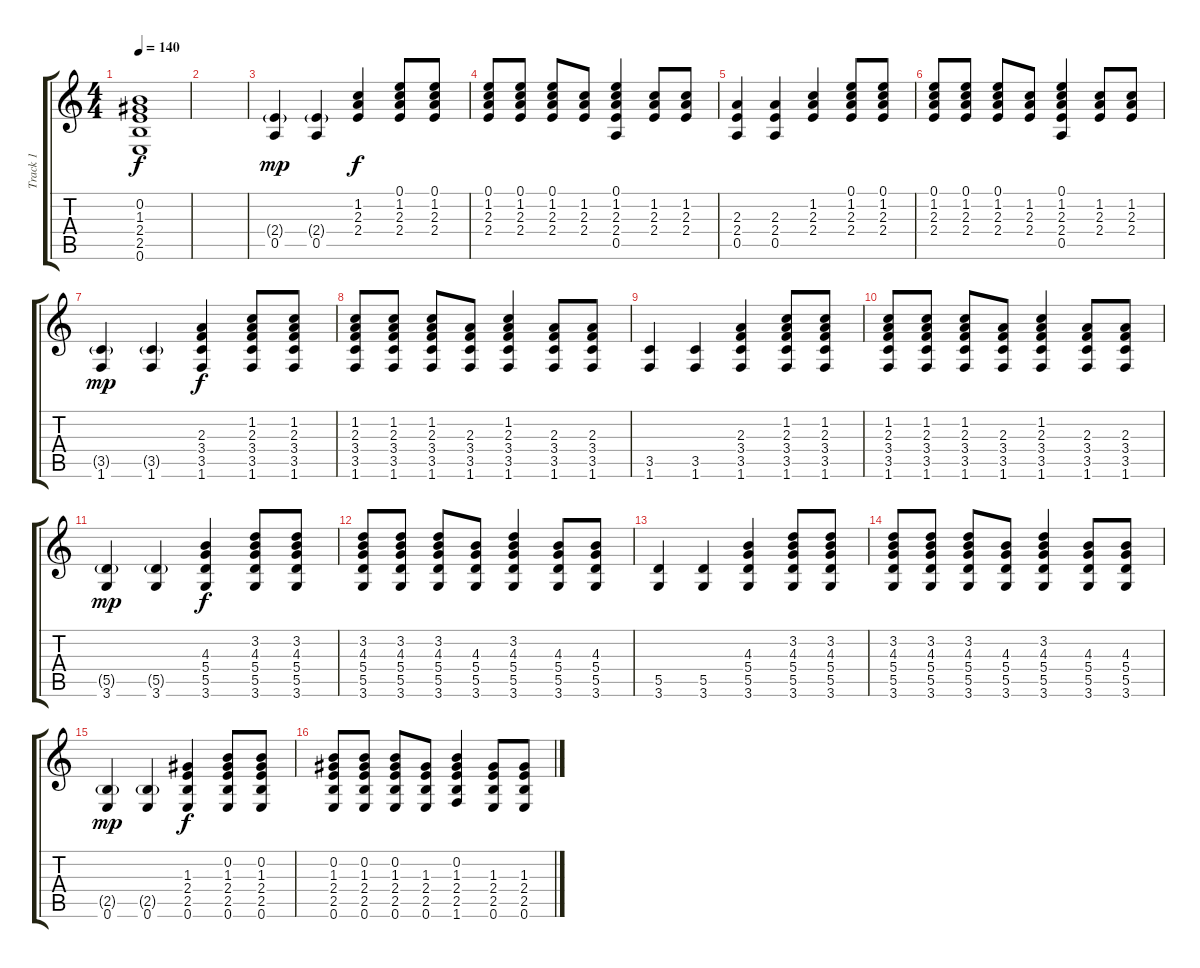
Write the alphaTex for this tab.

\track ("Track 1" "Track 1") {instrument acousticguitarsteel}
\staff {score tabs}
\tuning (E4 B3 G3 D3 A2 E2) {hide}
\ts (4 4)
\tempo 140
\clef g2
\ks c
(0.2 1.3 2.4 2.5 0.6).1{dy f} |
|
(2.4{g} 0.5).4{dy mp} (2.4{g} 0.5).4 (1.2 2.3 2.4).4{dy f} (0.1 1.2 2.3 2.4).8 (0.1 1.2 2.3 2.4).8 |
(0.1 1.2 2.3 2.4).8 (0.1 1.2 2.3 2.4).8 (0.1 1.2 2.3 2.4).8 (1.2 2.3 2.4).8 (0.1 1.2 2.3 2.4 0.5).4 (1.2 2.3 2.4).8 (1.2 2.3 2.4).8 |
(2.3 2.4 0.5).4 (2.3 2.4 0.5).4 (1.2 2.3 2.4).4 (0.1 1.2 2.3 2.4).8 (0.1 1.2 2.3 2.4).8 |
(0.1 1.2 2.3 2.4).8 (0.1 1.2 2.3 2.4).8 (0.1 1.2 2.3 2.4).8 (1.2 2.3 2.4).8 (0.1 1.2 2.3 2.4 0.5).4 (1.2 2.3 2.4).8 (1.2 2.3 2.4).8 |
(3.5{g} 1.6).4{dy mp} (3.5{g} 1.6).4 (2.3 3.4 3.5 1.6).4{dy f} (1.2 2.3 3.4 3.5 1.6).8 (1.2 2.3 3.4 3.5 1.6).8 |
(1.2 2.3 3.4 3.5 1.6).8 (1.2 2.3 3.4 3.5 1.6).8 (1.2 2.3 3.4 3.5 1.6).8 (2.3 3.4 3.5 1.6).8 (1.2 2.3 3.4 3.5 1.6).4 (2.3 3.4 3.5 1.6).8 (2.3 3.4 3.5 1.6).8 |
(3.5 1.6).4 (3.5 1.6).4 (2.3 3.4 3.5 1.6).4 (1.2 2.3 3.4 3.5 1.6).8 (1.2 2.3 3.4 3.5 1.6).8 |
(1.2 2.3 3.4 3.5 1.6).8 (1.2 2.3 3.4 3.5 1.6).8 (1.2 2.3 3.4 3.5 1.6).8 (2.3 3.4 3.5 1.6).8 (1.2 2.3 3.4 3.5 1.6).4 (2.3 3.4 3.5 1.6).8 (2.3 3.4 3.5 1.6).8 |
(5.5{g} 3.6).4{dy mp} (5.5{g} 3.6).4 (4.3 5.4 5.5 3.6).4{dy f} (3.2 4.3 5.4 5.5 3.6).8 (3.2 4.3 5.4 5.5 3.6).8 |
(3.2 4.3 5.4 5.5 3.6).8 (3.2 4.3 5.4 5.5 3.6).8 (3.2 4.3 5.4 5.5 3.6).8 (4.3 5.4 5.5 3.6).8 (3.2 4.3 5.4 5.5 3.6).4 (4.3 5.4 5.5 3.6).8 (4.3 5.4 5.5 3.6).8 |
(5.5 3.6).4 (5.5 3.6).4 (4.3 5.4 5.5 3.6).4 (3.2 4.3 5.4 5.5 3.6).8 (3.2 4.3 5.4 5.5 3.6).8 |
(3.2 4.3 5.4 5.5 3.6).8 (3.2 4.3 5.4 5.5 3.6).8 (3.2 4.3 5.4 5.5 3.6).8 (4.3 5.4 5.5 3.6).8 (3.2 4.3 5.4 5.5 3.6).4 (4.3 5.4 5.5 3.6).8 (4.3 5.4 5.5 3.6).8 |
(2.5{g} 0.6).4{dy mp} (2.5{g} 0.6).4 (1.3 2.4 2.5 0.6).4{dy f} (0.2 1.3 2.4 2.5 0.6).8 (0.2 1.3 2.4 2.5 0.6).8 |
(0.2 1.3 2.4 2.5 0.6).8 (0.2 1.3 2.4 2.5 0.6).8 (0.2 1.3 2.4 2.5 0.6).8 (1.3 2.4 2.5 0.6).8 (0.2 1.3 2.4 2.5 1.6).4 (1.3 2.4 2.5 0.6).8 (1.3 2.4 2.5 0.6).8
